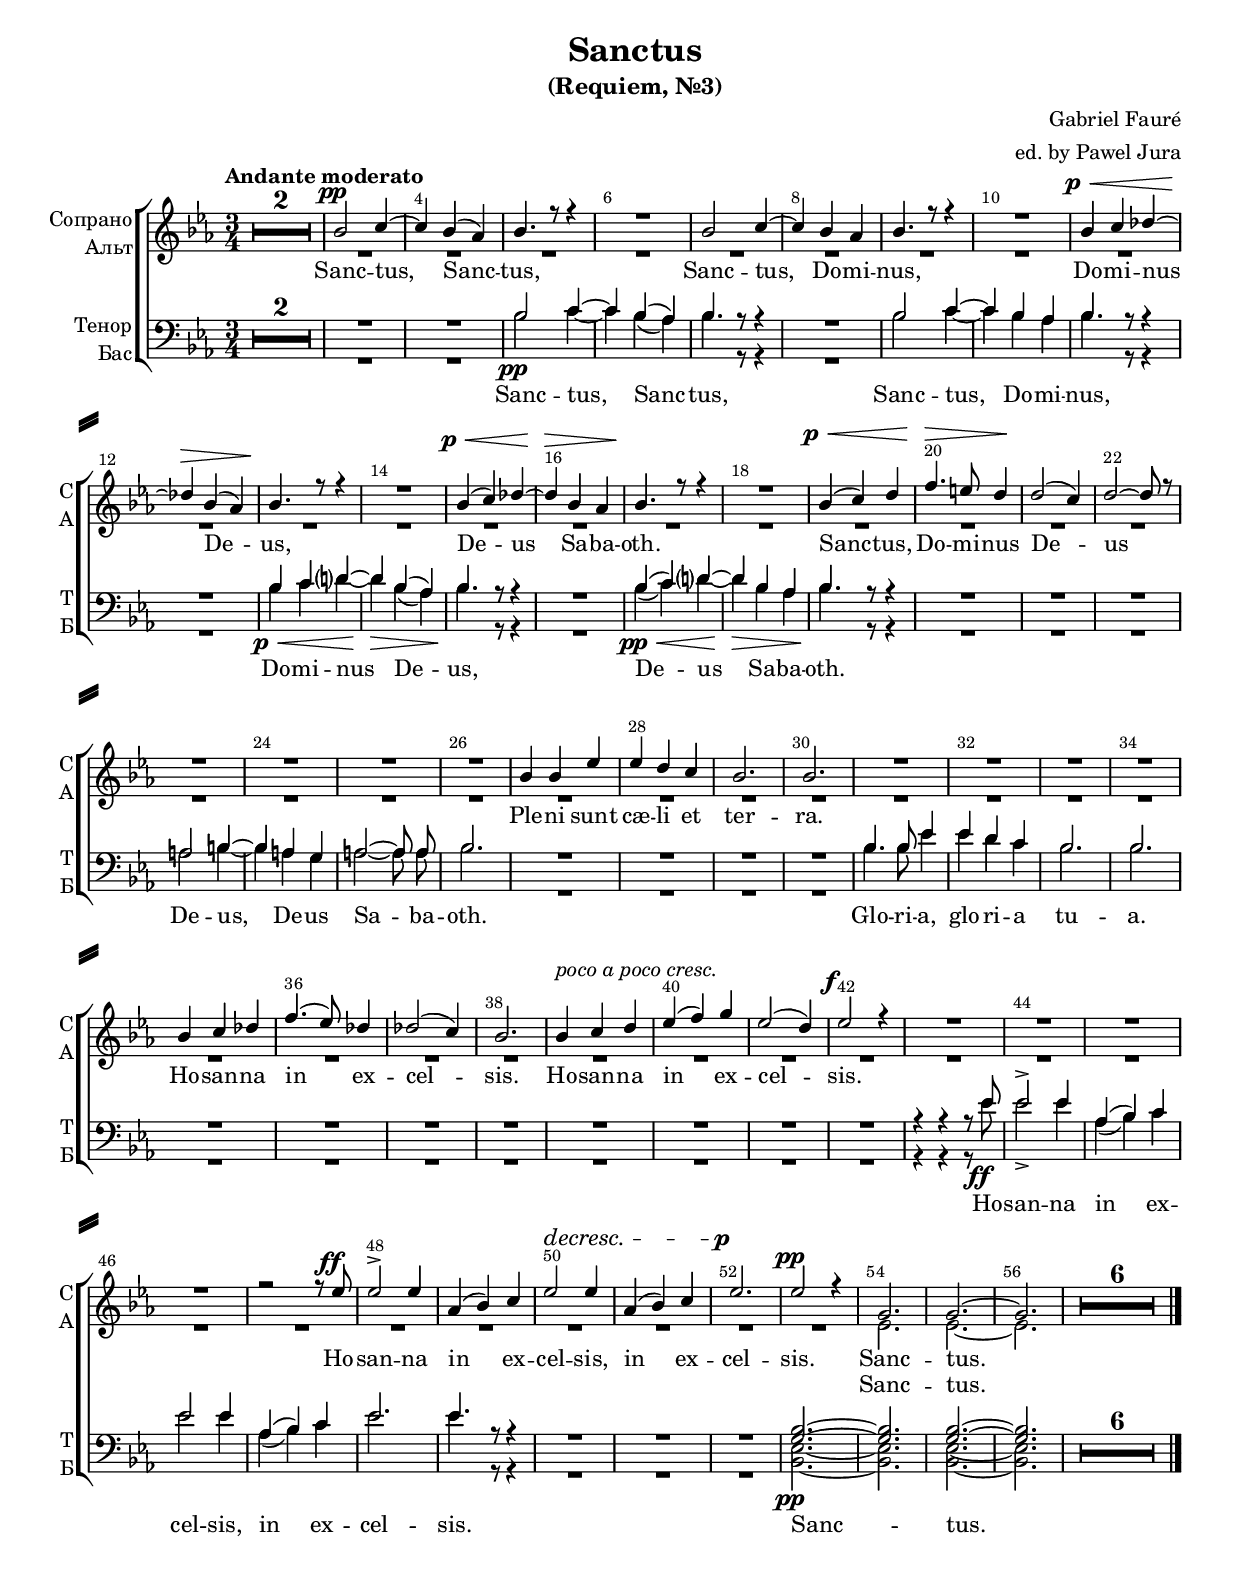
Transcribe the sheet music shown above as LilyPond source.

\version "2.22.0"

% закомментируйте строку ниже, чтобы получался pdf с навигацией
%#(ly:set-option 'point-and-click #f)
#(ly:set-option 'midi-extension "mid")
#(ly:set-option 'embed-source-code #t) % внедряем исходник как аттач к pdf
#(set-default-paper-size "a4")
#(set-global-staff-size 18)

\header {
  title = "Sanctus"
  subtitle = "(Requiem, №3)"
  composer = "Gabriel Fauré"
  arranger = "ed. by Pawel Jura"
  % Удалить строку версии LilyPond 
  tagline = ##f
}


abr = { \break }
%abr = \tag #'BR { \break }
abr = {}

pbr = { \pageBreak }
%pbr = {}

breathes = { \once \override BreathingSign.text = \markup { \musicglyph #"scripts.tickmark" } \breathe }

melon = { \set melismaBusyProperties = #'() }
meloff = { \unset melismaBusyProperties }
solo = ^\markup\italic"Соло"
tutti =  ^\markup\italic"tutti"

co = \cadenzaOn
cof = \cadenzaOff
cb = { \cadenzaOff \bar "||" }
cbr = { \bar "" }
cbar = { \cadenzaOff \bar "|" \cadenzaOn }
stemOff = { \hide Staff.Stem }
nat = { \once \hide Accidental }
%stemOn = { \unHideNotes Staff.Stem }

% alternative breathe
breathes = { \once \override BreathingSign.text = \markup { \musicglyph #"scripts.tickmark" } \breathe }

% alternative partial - for repeats
partiall = { \set Timing.measurePosition = #(ly:make-moment -1/4) }

% compress multi-measure rests
multirests = { \override MultiMeasureRest.expand-limit = #1 \set Score.skipBars = ##t }

% mark with numbers in squares
squaremarks = {  \set Score.markFormatter = #format-mark-box-numbers }

% move dynamics a bit left (to be not up/under the note, but before)
placeDynamicsLeft = { \override DynamicText.X-offset = #-1.5 }

%make visible number of every 2-nd bar
secondbar = {
  \override Score.BarNumber.break-visibility = #end-of-line-invisible
  \override Score.BarNumber.X-offset = #1
  \override Score.BarNumber.self-alignment-X = #LEFT
  \set Score.barNumberVisibility = #(every-nth-bar-number-visible 2)
}

global = {
%  \numericTimeSignature
  \secondbar
  \multirests
  \placeDynamicsLeft
  
  \key es \major
  \time 3/4
}

sopvoice = \relative c'' {
  \global
  \autoBeamOff
  \tempo "Andante moderato"
  R2.*2
  bes2\pp c4~ |
  4 bes( as) |
  bes4. r8 r4 | \abr
  
  R2. |
  bes2 c4~ |
  4 bes as |
  bes4. r8 r4 |
  R2. | \abr
  
  bes4\p\< c des~ |
  4\> bes( as) |
  bes4.\! r8 r4 |
  R2. |
  bes4(\p\< c) des~ | \abr
  
  4\> bes as |
  bes4.\! r8 r4 |
  R2. |
  bes4(\p\< c) d |
  f4.\> e8 d4\! | \abr
  
  d2( c4) |
  d2~ 8 r |
  R2.*4
  
  bes4 bes es |
  es d c |
  bes2. |
  bes | \abr
  
  R2.*4
  bes4 c des | \abr
  
  f4.( es8) des4 |
  des2( c4) |
  bes2. |
  bes4^\markup\italic "poco a poco cresc." c d |
  es( f) g | \abr
  
  es2( d4) |
  es2\f r4 |
  R2.*4 | \abr
  
  r2 r8 es\ff |
  es2-> es4 |
  as,( bes) c |
  es2\decresc es4 |
  as,( bes) c |
  es2.\p | \abr
  
  es2\pp r4 |
  g,2. |
  g~ |
  2. |
  R2.*6
  
  \bar "|."
  
  
  
  
  
}


altvoice = \relative c' {
  \global
  \autoBeamOff
  R2.*53
  es2.
  es~
  2.
  R2.*6 \bar "|."
  
  
  
}


tenorvoice = \relative c' {
  \global
  \autoBeamOff
  R2.*4
  bes2\pp c4~ | \abr
  
  4 bes( as) |
  bes4. r8 r4 |
  R2. |
  bes2 c4~ |
  4 bes as | \abr
  
  bes4. r8 r4 |
  R2. |
  bes4\p\< c d?~ |
  d\> bes( as) |
  bes4.\! r8 r4 | \abr
  
  R2.
  bes4\pp\<( c) d?~ |
  d\> bes as |
  bes4.\! r8 r4 |
  R2.*3 |
  
  a2 b4~ |
  b a g |
  a2~ 8 a | \abr
  
  bes2. |
  R2.*4
  
  bes4. bes8 es4 |
  es d c |
  bes2. |
  bes |
  R2.*8
  
  % R*2
  r4 r r8 es8\ff |
  es2-> es4 |
  as,( bes) c |
  es2 es4 | \abr
  
  as,( bes) c |
  es2. |
  es4. r8 r4 |
  R2.*3
  
  <g, bes>2.\pp~ |
  2. |
  q~ |
  2. |
  R2.*6
 
  
}


bassvoice = \relative c' {
  \global
  \autoBeamOff
  R2.*4
  bes2 c4~ |
  
  c bes( as) |
  bes4. r8 r4 |
  R2. |
  bes2 c4~ |
  c bes as | \abr
  
  bes4. r8 r4 |
  R2. |
  bes4 c d?~ |
  d bes( as) |
  bes4. r8 r4 | \abr
  
  R2. |
  bes4( c) d?~ |
  d bes as |
  bes4. r8 r4 |
  R2.*3
  
  a2 b4~ |
  b a g |
  a2~ 8 a | \abr
  
  bes2. |
  R2.*4
  
  bes4. bes8 es4 |
  es d c |
  bes2. |
  bes |
  R2.*8
  
  % R*2
  r4 r r8 es |
  es2-> es4 |
  as,( bes) c |
  es2 es4 | \abr
  
  as,( bes) c |
  es2. |
  es4. r8 r4 |
  
  R2.*3
  
  <bes, es>2.~ |
  2. |
  q~ |
  2. |
  R2.*6
  
  
}

lyricscores = \lyricmode {
 Sanc -- tus, Sanc -- tus,
 Sanc -- tus, Do -- mi -- nus,
 
 Do -- mi -- nus De -- us, De -- us
 Sa -- ba -- oth. Sanc -- tus, Do -- mi -- nus
 
 De -- us
 Ple -- ni sunt cæ -- li et ter -- ra.
 
 Ho -- san -- na
 in ex -- cel -- sis. Ho -- san -- na in ex --
 
 cel -- sis.
 Ho -- san -- na in ex -- cel -- sis, in ex -- cel --
 
 sis. Sanc -- tus.
}

lyricscorea = \lyricmode {
  
Sanc -- tus.
  
}

lyricscoret = \lyricmode {
 
 Sanc -- tus,
 Sanc -- tus, Sanc -- tus, Do -- mi -- 
 
 nus, Do -- mi -- nus De -- us,
 De -- us Sa -- ba -- oth.
 
 De -- us, De -- us Sa -- ba -- 
 oth.
 
 Glo -- ri -- a, glo -- ri -- a tu -- a.
 
 Ho -- san -- na in ex -- cel -- sis,
 in ex -- cel -- sis.
 
 Sanc -- tus.
 
}

lyricscoreb = \lyricmode {
  
}
  \paper {
    top-margin = 15
    left-margin = 15
    right-margin = 10
    bottom-margin = 25
    indent = 10
    ragged-last-bottom = ##f
    system-separator-markup = \slashSeparator
    
  }
  
  
   
  
\bookpart {

  \score {
    %  \transpose c bes {
    %  \removeWithTag #'BR
    \new ChoirStaff <<
      \new Staff = "upstaff" \with {
        instrumentName = \markup { \right-column { "Сопрано" "Альт"  } }
        shortInstrumentName = \markup { \right-column { "С" "А"  } }
        midiInstrument = "voice oohs"
%                \RemoveEmptyStaves
      } <<
        \new Voice = "soprano" { \voiceOne \dynamicUp \sopvoice }
        \new Voice  = "alto" { \voiceTwo \dynamicDown \altvoice }
      >> 
      
      \new Lyrics \lyricsto "soprano" { \lyricscores }
       \new Lyrics \lyricsto "alto" { \lyricscorea }
      % alternative lyrics above up staff
      %\new Lyrics \with {alignAboveContext = "upstaff"} \lyricsto "soprano" \lyricst
      
      \new Staff = "downstaff" \with {
        instrumentName = \markup { \right-column { "Тенор" "Бас" } }
        shortInstrumentName = \markup { \right-column { "Т" "Б" } }
        midiInstrument = "voice oohs"
      } <<
        \new Voice = "tenor" { \voiceOne \clef bass \dynamicDown \tenorvoice }
        \new Voice = "bass" { \voiceTwo \bassvoice }
      >>
      
      \new Lyrics \lyricsto "tenor" { \lyricscoret }
    >>
    %  }  % transposeµ
    \layout {
      %    #(layout-set-staff-size 20)
      \context {
        \Score
      }
      \context {
        \Staff
        %        \RemoveEmptyStaves
                \RemoveAllEmptyStaves
                \accidentalStyle modern-voice-cautionary
      }
      %Metronome_mark_engraver
    }
    \midi {
      \tempo 4=90
    }
  }
}



